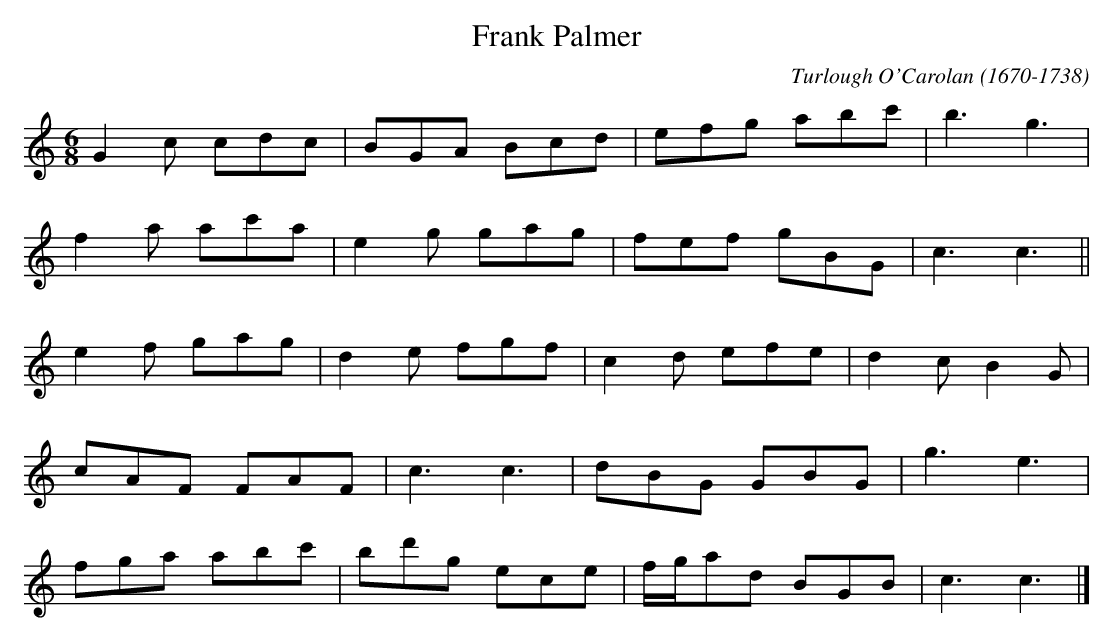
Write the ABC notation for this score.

X:1occ
T:Frank Palmer
C:Turlough O'Carolan (1670-1738)
M:6/8
L:1/8
K:C
C:ALLEGHRETTO
G2c cdc|BGA Bcd|efg abc'|b3g3|
f2a ac'a|e2g gag|fef gBG|c3c3||
e2f gag|d2e fgf|c2d efe|d2c B2G|
cAF FAF|c3c3|dBG GBG|g3e3|
fga abc'|bd'g ece|f/2g/2ad BGB|c3c3|]
